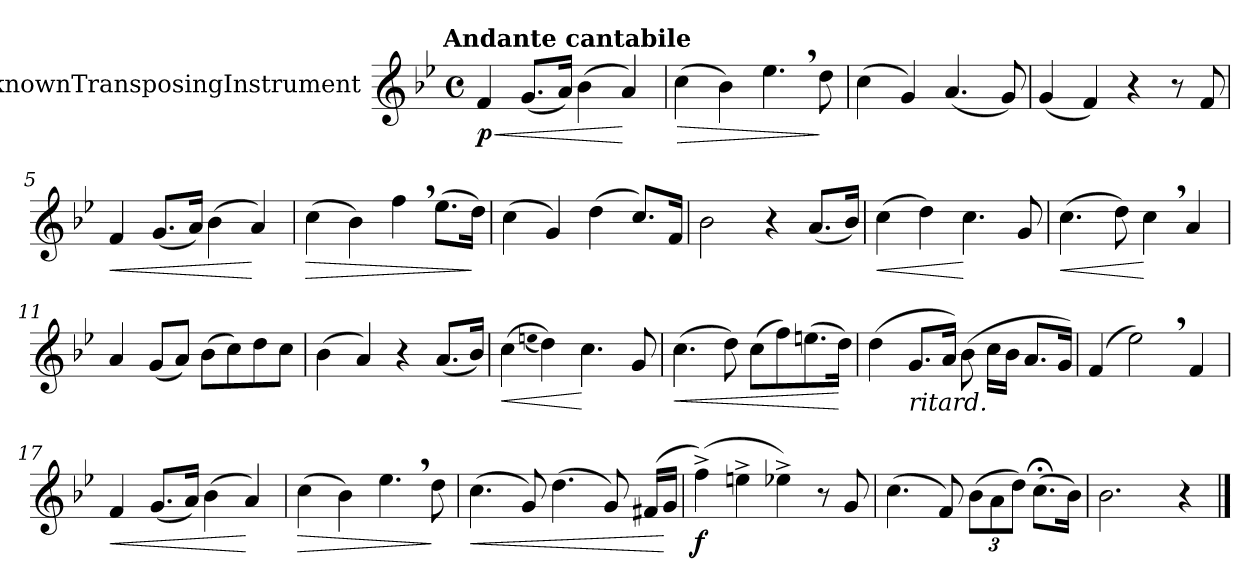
**kern	**dynam
*part1	*part1
*staff1	*staff1
*I"UnknownTransposingInstrument	*
*clefG2	*
*ITrd1c2	*
*k[b-e-a-d-]	*
*A-:	*
!!LO:TX:omd:t=Andante cantabile
*M4/4	*
*met(c)	*
*MM72	*
=1	=1
!	!LO:HP:b
4e-	< p
(8.fL	.
16gJk)	.
(4a-	.
4g)	[
=2	=2
!	!LO:HP:b
(4b-	>
4a-)	.
4.dd-,	.
8cc	]
=3	=3
(4b-	.
4f)	.
(4.g	.
8f)	.
=4	=4
(4f	.
4e-)	.
4r	.
8r	.
8e-	.
=5	=5
!	!LO:HP:b
4e-	<
(8.fL	.
16gJk)	.
(4a-	.
4g)	[
=6	=6
!	!LO:HP:b
(4b-	>
4a-)	.
4ee-,	.
(8.dd-L	.
16ccJk)	]
=7	=7
(4b-	.
4f)	.
(4cc	.
8.b-L)	.
16e-Jk	.
=8	=8
2a-	.
4r	.
(8.gL	.
16a-Jk)	.
=9	=9
!	!LO:HP:b
(4b-	<
4cc)	.
4.b-	[
8f	.
=10	=10
!	!LO:HP:b
(4.b-	<
8cc)	.
4b-,	[
4g	.
=11	=11
4g	.
(8fL	.
8gJ)	.
(8a-L	.
8b-)	.
8cc	.
8b-J	.
=12	=12
(4a-	.
4g)	.
4r	.
(8.gL	.
16a-Jk)	.
=13	=13
!	!LO:HP:b
(4b-	<
(qddn	.
4cc))	.
4.b-	[
8f	.
=14	=14
!	!LO:HP:b
(4.b-	<
8cc)	.
(8b-L	.
8ee-)	.
(8.ddn	.
16ccJk)	[
=15	=15
(4cc	.
!LO:TX:b:i:t=ritard.	!
8.fL	.
16gJk)	.
(8a-	.
16b-LL	.
16a-JJ	.
8.gL	.
16fJk)	.
=16	=16
(4e-	.
2dd-,)	.
4e-	.
=17	=17
!	!LO:HP:b
4e-	<
(8.fL	.
16gJk)	.
(4a-	.
4g)	[
=18	=18
!	!LO:HP:b
(4b-	>
4a-)	.
4.dd-,	.
8cc	]
=19	=19
!	!LO:HP:b
(4.b-	<
8f)	.
(4.cc	.
8f)	.
(16enLL	.
16fJJ	[
=20	=20
(4ee-^)	f
4ddn^	.
4dd-X^)	.
8r	.
8f	.
=21	=21
(4.b-	.
8e-)	.
(12a-L	.
12g	.
12ccJ)	.
(8.b-;<L	.
16a-Jk)	.
=22	=22
2.a-	.
4r	.
==	==
*-	*-
